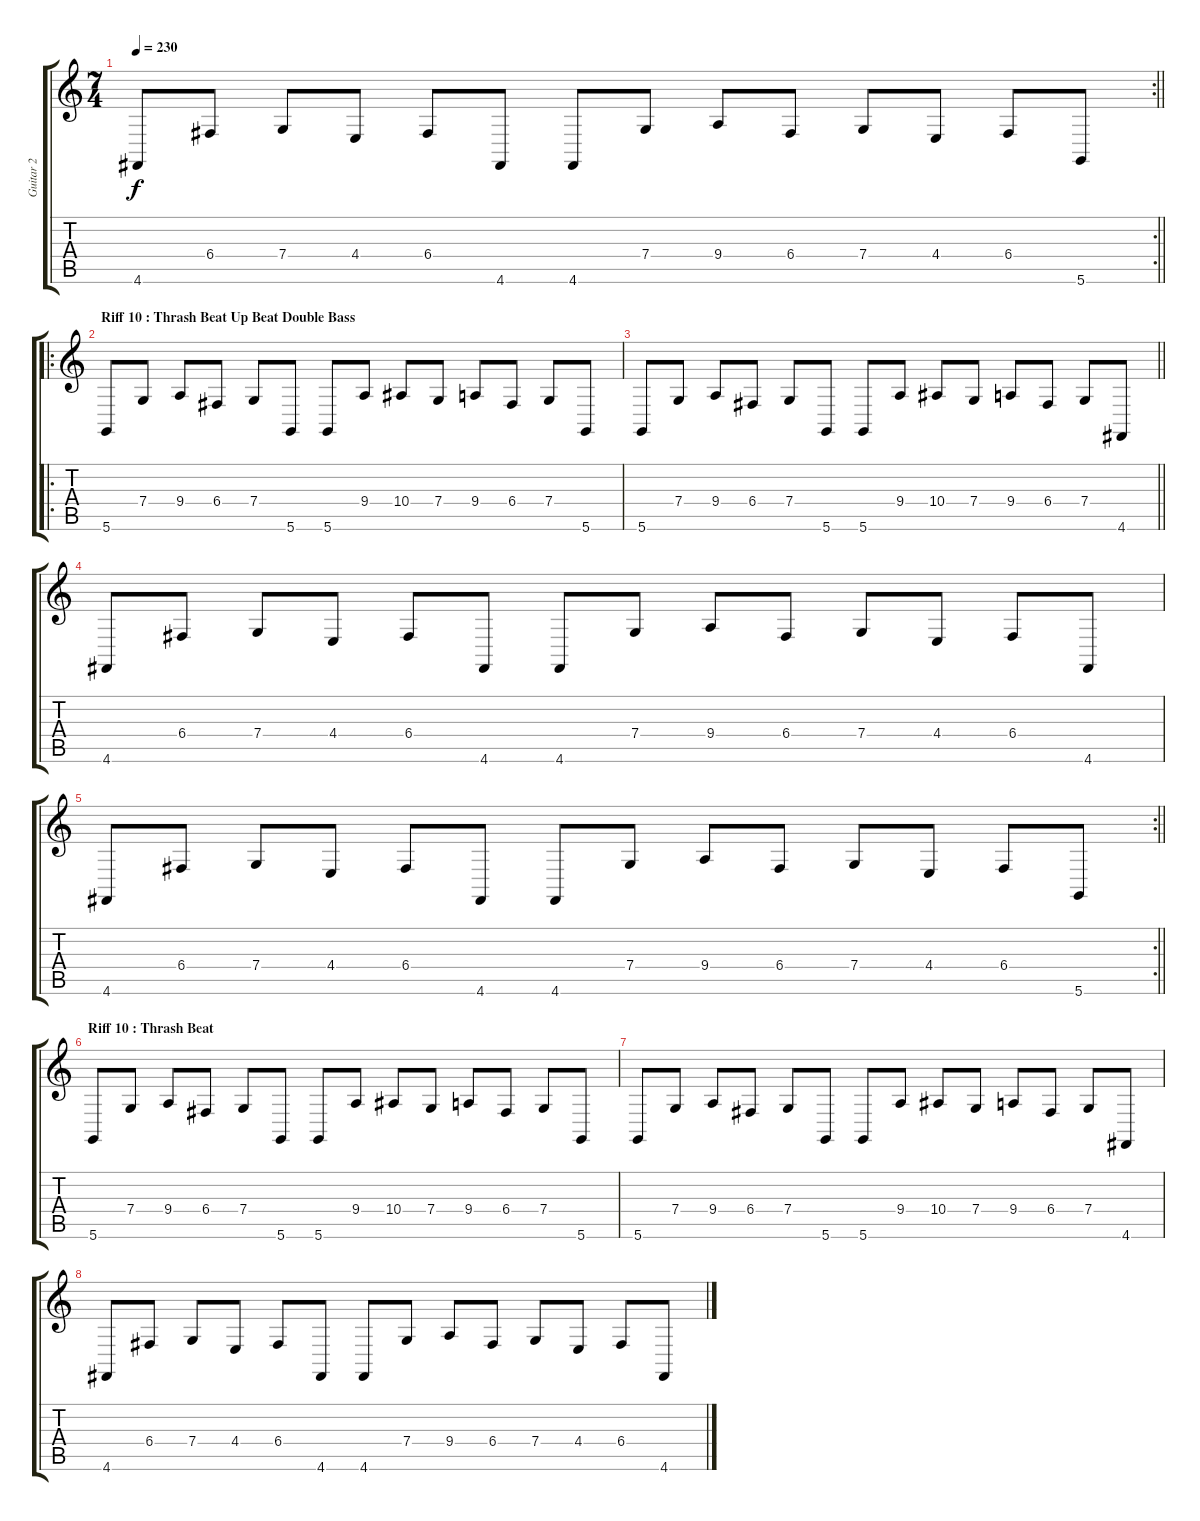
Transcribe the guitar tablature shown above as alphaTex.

\track ("Guitar 2" "Guitar 2") {instrument electricgrandpiano}
\staff {score tabs}
\tuning (D4 A3 F3 C3 G2 D2) {hide}
\rc 2
\ts (7 4)
\tempo 230
\clef g2
\barLineRight lightlight
\ks c
4.6.8{dy f} 6.4.8 7.4.8 4.4.8 6.4.8 4.6.8 4.6.8 7.4.8 9.4.8 6.4.8 7.4.8 4.4.8 6.4.8 5.6.8 |
\ro
\section ("" "Riff 10 : Thrash Beat Up Beat Double Bass")
5.6.8 7.4.8 9.4.8 6.4.8 7.4.8 5.6.8 5.6.8 9.4.8 10.4.8 7.4.8 9.4.8 6.4.8 7.4.8 5.6.8 |
\barLineRight lightlight
5.6.8 7.4.8 9.4.8 6.4.8 7.4.8 5.6.8 5.6.8 9.4.8 10.4.8 7.4.8 9.4.8 6.4.8 7.4.8 4.6.8 |
4.6.8 6.4.8 7.4.8 4.4.8 6.4.8 4.6.8 4.6.8 7.4.8 9.4.8 6.4.8 7.4.8 4.4.8 6.4.8 4.6.8 |
\rc 2
\barLineRight lightlight
4.6.8 6.4.8 7.4.8 4.4.8 6.4.8 4.6.8 4.6.8 7.4.8 9.4.8 6.4.8 7.4.8 4.4.8 6.4.8 5.6.8 |
\section ("" "Riff 10 : Thrash Beat")
5.6.8 7.4.8 9.4.8 6.4.8 7.4.8 5.6.8 5.6.8 9.4.8 10.4.8 7.4.8 9.4.8 6.4.8 7.4.8 5.6.8 |
5.6.8 7.4.8 9.4.8 6.4.8 7.4.8 5.6.8 5.6.8 9.4.8 10.4.8 7.4.8 9.4.8 6.4.8 7.4.8 4.6.8 |
4.6.8 6.4.8 7.4.8 4.4.8 6.4.8 4.6.8 4.6.8 7.4.8 9.4.8 6.4.8 7.4.8 4.4.8 6.4.8 4.6.8
